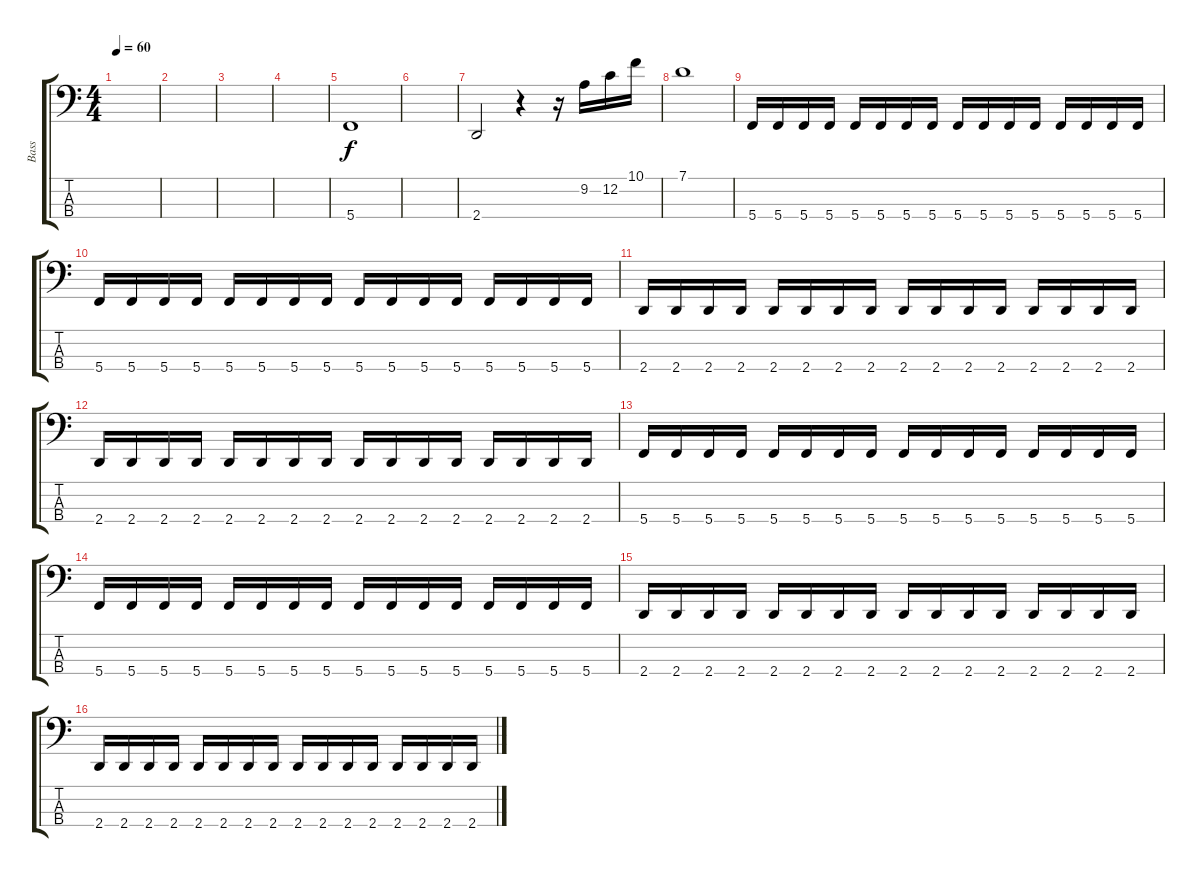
\track ("Bass" "Bass") {instrument electricbassfinger}
\staff {score tabs}
\tuning (G2 C2 G1 C1) {hide}
\ts (4 4)
\tempo 60
\clef f4
\ks c
|
|
|
|
5.4.1 |
|
2.4.2 r.4 r.16 9.2.16 12.2.16 10.1.16 |
7.1.1 |
5.4.16 5.4.16 5.4.16 5.4.16 5.4.16 5.4.16 5.4.16 5.4.16 5.4.16 5.4.16 5.4.16 5.4.16 5.4.16 5.4.16 5.4.16 5.4.16 |
5.4.16 5.4.16 5.4.16 5.4.16 5.4.16 5.4.16 5.4.16 5.4.16 5.4.16 5.4.16 5.4.16 5.4.16 5.4.16 5.4.16 5.4.16 5.4.16 |
2.4.16 2.4.16 2.4.16 2.4.16 2.4.16 2.4.16 2.4.16 2.4.16 2.4.16 2.4.16 2.4.16 2.4.16 2.4.16 2.4.16 2.4.16 2.4.16 |
2.4.16 2.4.16 2.4.16 2.4.16 2.4.16 2.4.16 2.4.16 2.4.16 2.4.16 2.4.16 2.4.16 2.4.16 2.4.16 2.4.16 2.4.16 2.4.16 |
5.4.16 5.4.16 5.4.16 5.4.16 5.4.16 5.4.16 5.4.16 5.4.16 5.4.16 5.4.16 5.4.16 5.4.16 5.4.16 5.4.16 5.4.16 5.4.16 |
5.4.16 5.4.16 5.4.16 5.4.16 5.4.16 5.4.16 5.4.16 5.4.16 5.4.16 5.4.16 5.4.16 5.4.16 5.4.16 5.4.16 5.4.16 5.4.16 |
2.4.16 2.4.16 2.4.16 2.4.16 2.4.16 2.4.16 2.4.16 2.4.16 2.4.16 2.4.16 2.4.16 2.4.16 2.4.16 2.4.16 2.4.16 2.4.16 |
2.4.16 2.4.16 2.4.16 2.4.16 2.4.16 2.4.16 2.4.16 2.4.16 2.4.16 2.4.16 2.4.16 2.4.16 2.4.16 2.4.16 2.4.16 2.4.16
